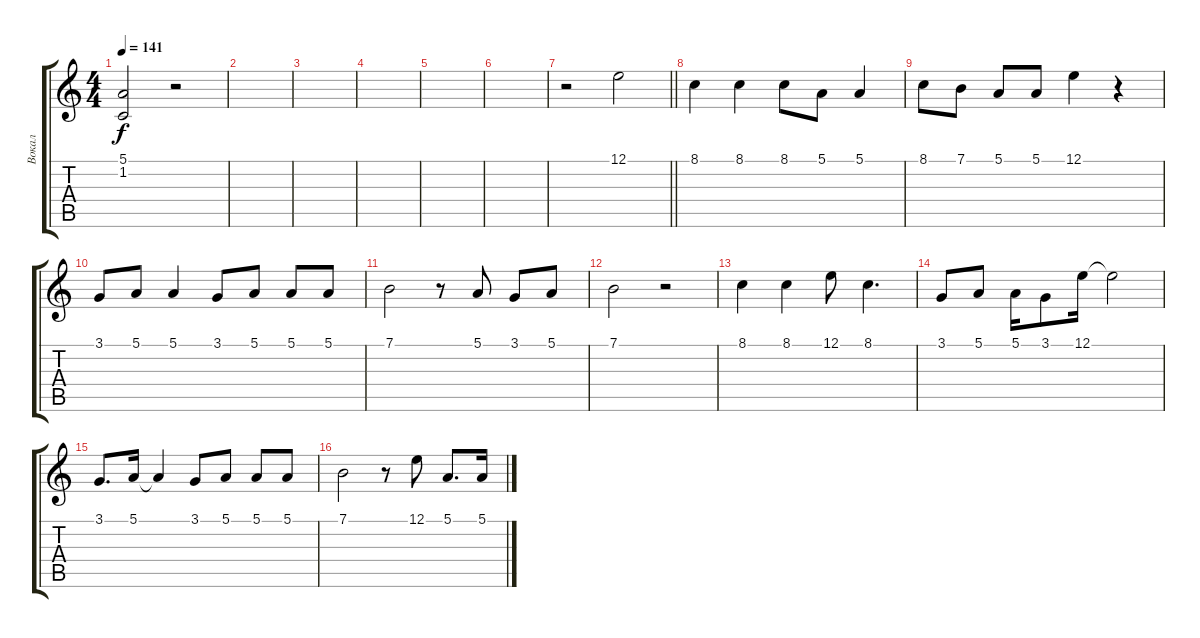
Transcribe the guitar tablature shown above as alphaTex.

\track ("Вокал" "Вокал") {instrument drawbarorgan}
\staff {score tabs}
\tuning (E4 B3 G3 D3 A2 E2) {hide}
\ts (4 4)
\tempo 141
\clef g2
\ks c
(5.1{t} 1.2{t}).2{dy f} r.2 |
|
|
|
|
|
\barLineRight lightlight
r.2 12.1.2 |
8.1.4 8.1.4 8.1.8 5.1.8 5.1.4 |
8.1.8 7.1.8 5.1.8 5.1.8 12.1.4 r.4 |
3.1.8 5.1.8 5.1.4 3.1.8 5.1.8 5.1.8 5.1.8 |
7.1.2 r.8 5.1.8 3.1.8 5.1.8 |
7.1.2 r.2 |
8.1.4 8.1.4 12.1.8 8.1.4{d} |
3.1.8 5.1.8 5.1.16 3.1.8 12.1.16 12.1{t}.2 |
3.1.8{d} 5.1.16 5.1{t}.4 3.1.8 5.1.8 5.1.8 5.1.8 |
7.1.2 r.8 12.1.8 5.1.8{d} 5.1.16
